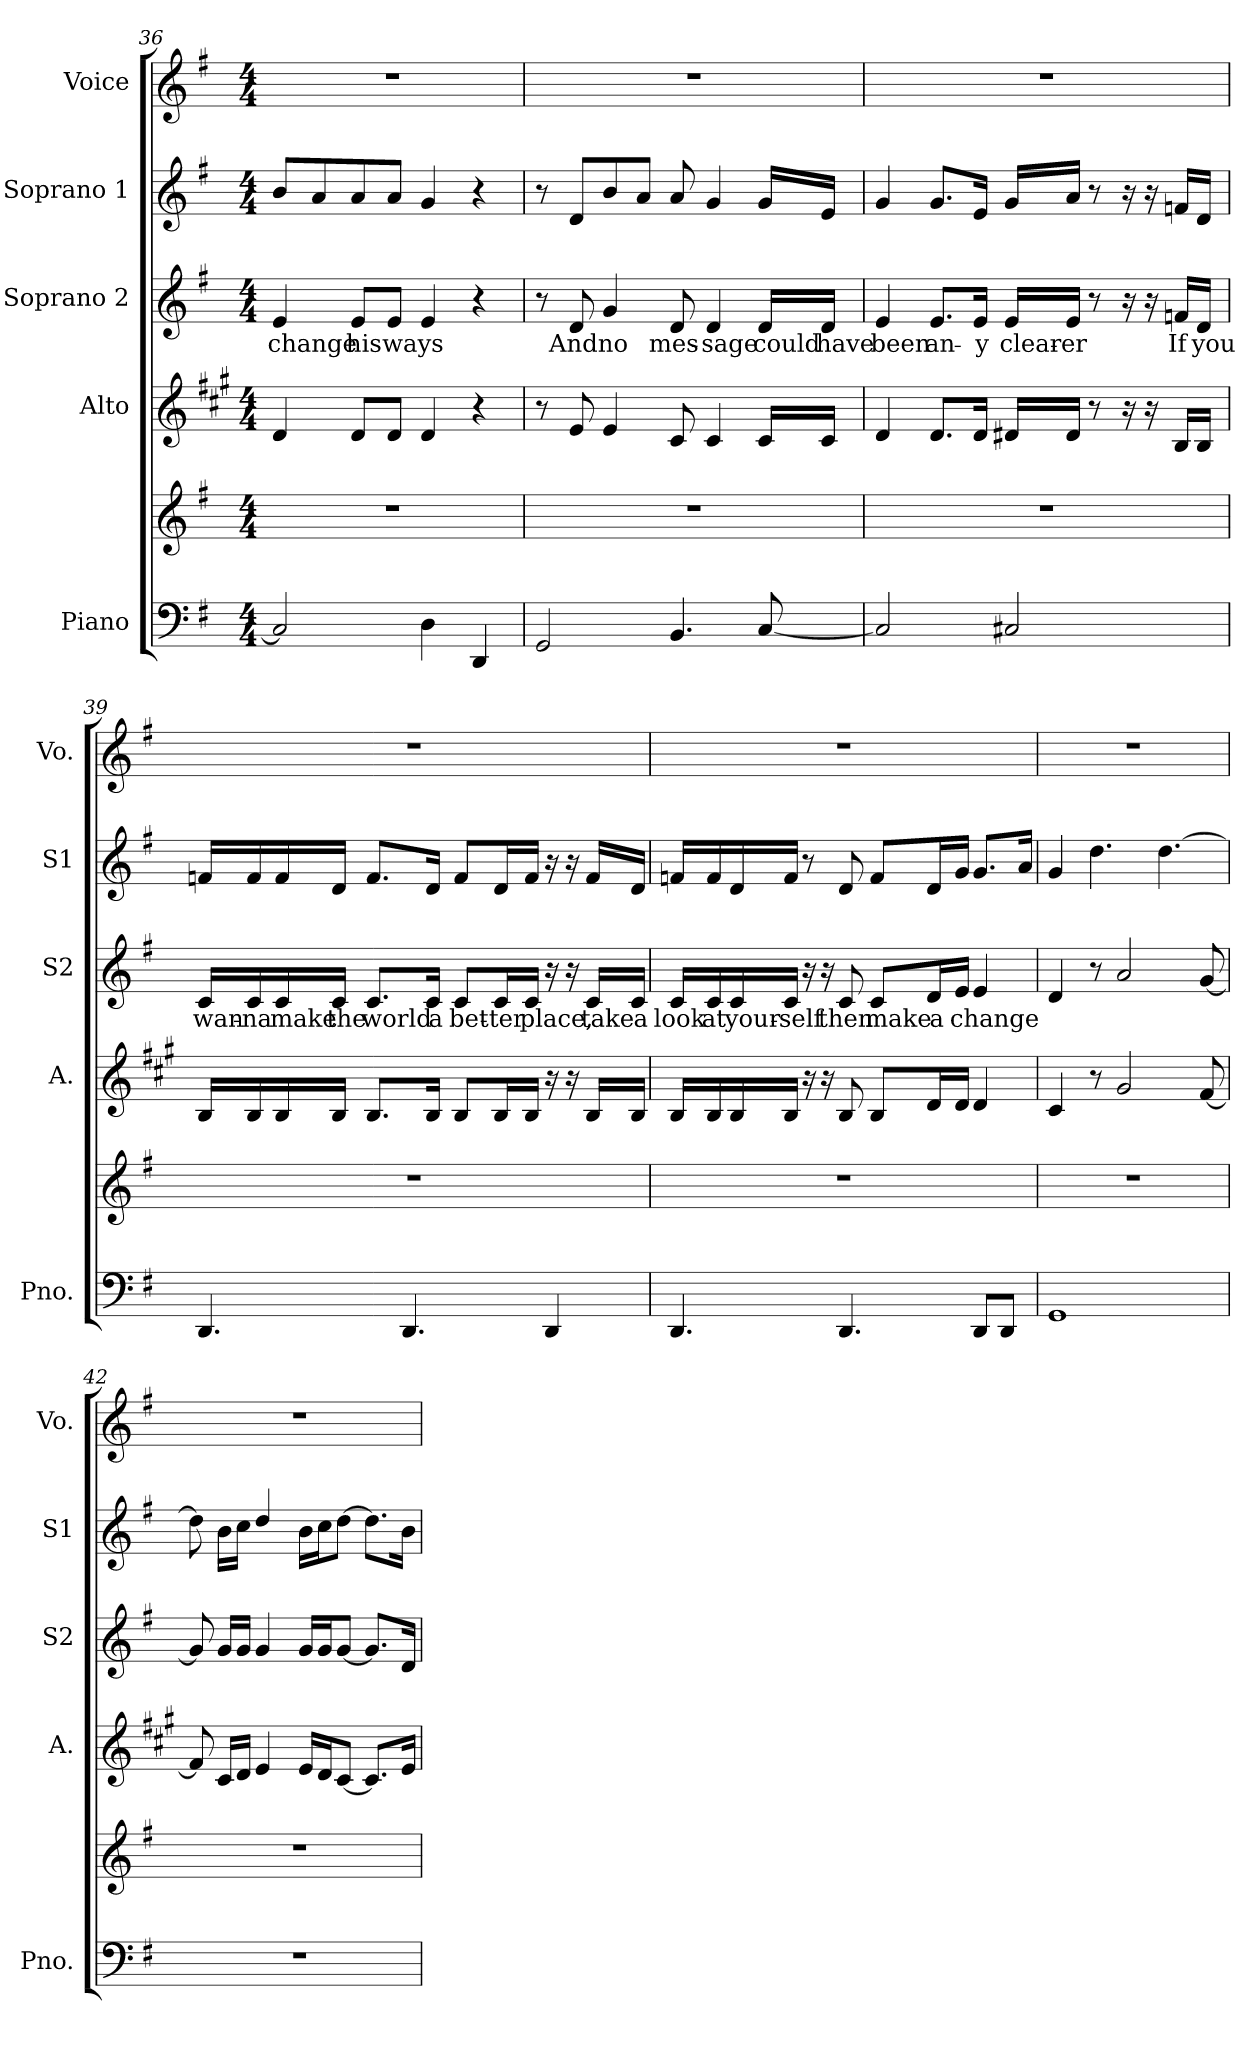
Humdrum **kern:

**kern	**kern	**kern	**kern	**text	**kern	**kern
*part5	*part5	*part4	*part3	*part3	*part2	*part1
*staff6	*staff5	*staff4	*staff3	*staff3	*staff2	*staff1
*I"Piano	*	*I"Alto	*I"Soprano 2	*	*I"Soprano 1	*I"Voice
*I'Pno.	*	*I'A.	*I'S2	*	*I'S1	*I'Vo.
*clefF4	*clefG2	*clefG2	*clefG2	*	*clefG2	*clefG2
*	*	*ITrd1c2	*	*	*	*
*k[f#]	*k[f#]	*k[f#]	*k[f#]	*	*k[f#]	*k[f#]
*G:	*G:	*G:	*G:	*	*G:	*G:
*M4/4	*M4/4	*M4/4	*M4/4	*	*M4/4	*M4/4
=36	=36	=36	=36	=36	=36	=36
!	!	!	!	!LO:LY:b	!	!
2C/]	1r	4c/	4e/	change	8b/L	1r
.	.	.	.	.	8a/	.
!	!	!	!	!LO:LY:b	!	!
.	.	8c/L	8e/L	his	8a/	.
!	!	!	!	!LO:LY:b	!	!
.	.	8c/J	8e/J	ways	8a/J	.
4D\	.	4c/	4e/	.	4g/	.
4DD/	.	4r	4r	.	4r	.
!!LO:LB:g=z
=37	=37	=37	=37	=37	=37	=37
2GG/	1r	8r	8r	.	8r	1r
!	!	!	!	!LO:LY:b	!	!
.	.	8d/	8d/	And	8d/L	.
!	!	!	!	!LO:LY:b	!	!
.	.	4d/	4g/	no	8b/	.
.	.	.	.	.	8a/J	.
!	!	!	!	!LO:LY:b	!	!
4.BB/	.	8B/	8d/	mes-	8a/	.
!	!	!	!	!LO:LY:b	!	!
.	.	4B/	4d/	-sage	4g/	.
!	!	!	!	!LO:LY:b	!	!
[8C/	.	16B/LL	16d/LL	could	16g/LL	.
!	!	!	!	!LO:LY:b	!	!
.	.	16B/JJ	16d/JJ	have	16e/JJ	.
=38	=38	=38	=38	=38	=38	=38
!	!	!	!	!LO:LY:b	!	!
2C/]	1r	4c/	4e/	been	4g/	1r
!	!	!	!	!LO:LY:b	!	!
.	.	8.c/L	8.e/L	an-	8.g/L	.
!	!	!	!	!LO:LY:b	!	!
.	.	16c/Jk	16e/Jk	-y	16e/Jk	.
!	!	!	!	!LO:LY:b	!	!
2C#X/	.	16c#X/LL	16e/LL	clear-	16g/LL	.
!	!	!	!	!LO:LY:b	!	!
.	.	16c#/JJ	16e/JJ	-er	16a/JJ	.
.	.	8r	8r	.	8r	.
.	.	16r	16r	.	16r	.
.	.	16r	16r	.	16r	.
!	!	!	!	!LO:LY:b	!	!
.	.	16A/LL	16fn/LL	If	16fn/LL	.
!	!	!	!	!LO:LY:b	!	!
.	.	16A/JJ	16d/JJ	you	16d/JJ	.
!!LO:PB:g=z
=39	=39	=39	=39	=39	=39	=39
!	!	!	!	!LO:LY:b	!	!
4.DD/	1r	16A/LL	16c/LL	wan-	16fn/LL	1r
!	!	!	!	!LO:LY:b	!	!
.	.	16A/	16c/	-na	16f/	.
!	!	!	!	!LO:LY:b	!	!
.	.	16A/	16c/	make	16f/	.
!	!	!	!	!LO:LY:b	!	!
.	.	16A/JJ	16c/JJ	the	16d/JJ	.
!	!	!	!	!LO:LY:b	!	!
.	.	8.A/L	8.c/L	world	8.f/L	.
4.DD/	.	.	.	.	.	.
!	!	!	!	!LO:LY:b	!	!
.	.	16A/Jk	16c/Jk	a	16d/Jk	.
!	!	!	!	!LO:LY:b	!	!
.	.	8A/L	8c/L	bet-	8f/L	.
!	!	!	!	!LO:LY:b	!	!
.	.	16A/L	16c/L	-ter	16d/L	.
!	!	!	!	!LO:LY:b	!	!
.	.	16A/JJ	16c/JJ	place,	16f/JJ	.
4DD/	.	16r	16r	.	16r	.
.	.	16r	16r	.	16r	.
!	!	!	!	!LO:LY:b	!	!
.	.	16A/LL	16c/LL	take	16f/LL	.
!	!	!	!	!LO:LY:b	!	!
.	.	16A/JJ	16c/JJ	a	16d/JJ	.
=40	=40	=40	=40	=40	=40	=40
!	!	!	!	!LO:LY:b	!	!
4.DD/	1r	16A/LL	16c/LL	look	16fn/LL	1r
!	!	!	!	!LO:LY:b	!	!
.	.	16A/	16c/	at	16f/	.
!	!	!	!	!LO:LY:b	!	!
.	.	16A/	16c/	your-	16d/	.
!	!	!	!	!LO:LY:b	!	!
.	.	16A/JJ	16c/JJ	-self	16f/JJ	.
.	.	16r	16r	.	8r	.
.	.	16r	16r	.	.	.
!	!	!	!	!LO:LY:b	!	!
4.DD/	.	8A/	8c/	then	8d/	.
!	!	!	!	!LO:LY:b	!	!
.	.	8A/L	8c/L	make	8f/L	.
!	!	!	!	!LO:LY:b	!	!
.	.	16c/L	16d/L	a	16d/L	.
!	!	!	!	!LO:LY:b	!	!
.	.	16c/JJ	16e/JJ	change	16g/JJ	.
8DD/L	.	4c/	4e/	.	8.g/L	.
8DD/J	.	.	.	.	.	.
.	.	.	.	.	16a/Jk	.
!!LO:LB:g=z
=41	=41	=41	=41	=41	=41	=41
1GG	1r	4B/	4d/	.	4g/	1r
.	.	8r	8r	.	4.dd\	.
.	.	2f#/	2a/	.	.	.
.	.	.	.	.	[4.dd\	.
.	.	[8e/	[8g/	.	.	.
=42	=42	=42	=42	=42	=42	=42
1r	1r	8e/]	8g/]	.	8dd\]	1r
.	.	16B/LL	16g/LL	.	16b\LL	.
.	.	16c/JJ	16g/JJ	.	16cc\JJ	.
.	.	4d/	4g/	.	4dd/	.
.	.	16d/LL	16g/LL	.	16b\LL	.
.	.	16c/J	16g/J	.	16cc\J	.
.	.	[8B/J	[8g/J	.	[8dd\J	.
.	.	8.B/L]	8.g/L]	.	8.dd\L]	.
.	.	16d/Jk	16d/Jk	.	16b\Jk	.
=	=	=	=	=	=	=
*-	*-	*-	*-	*-	*-	*-
